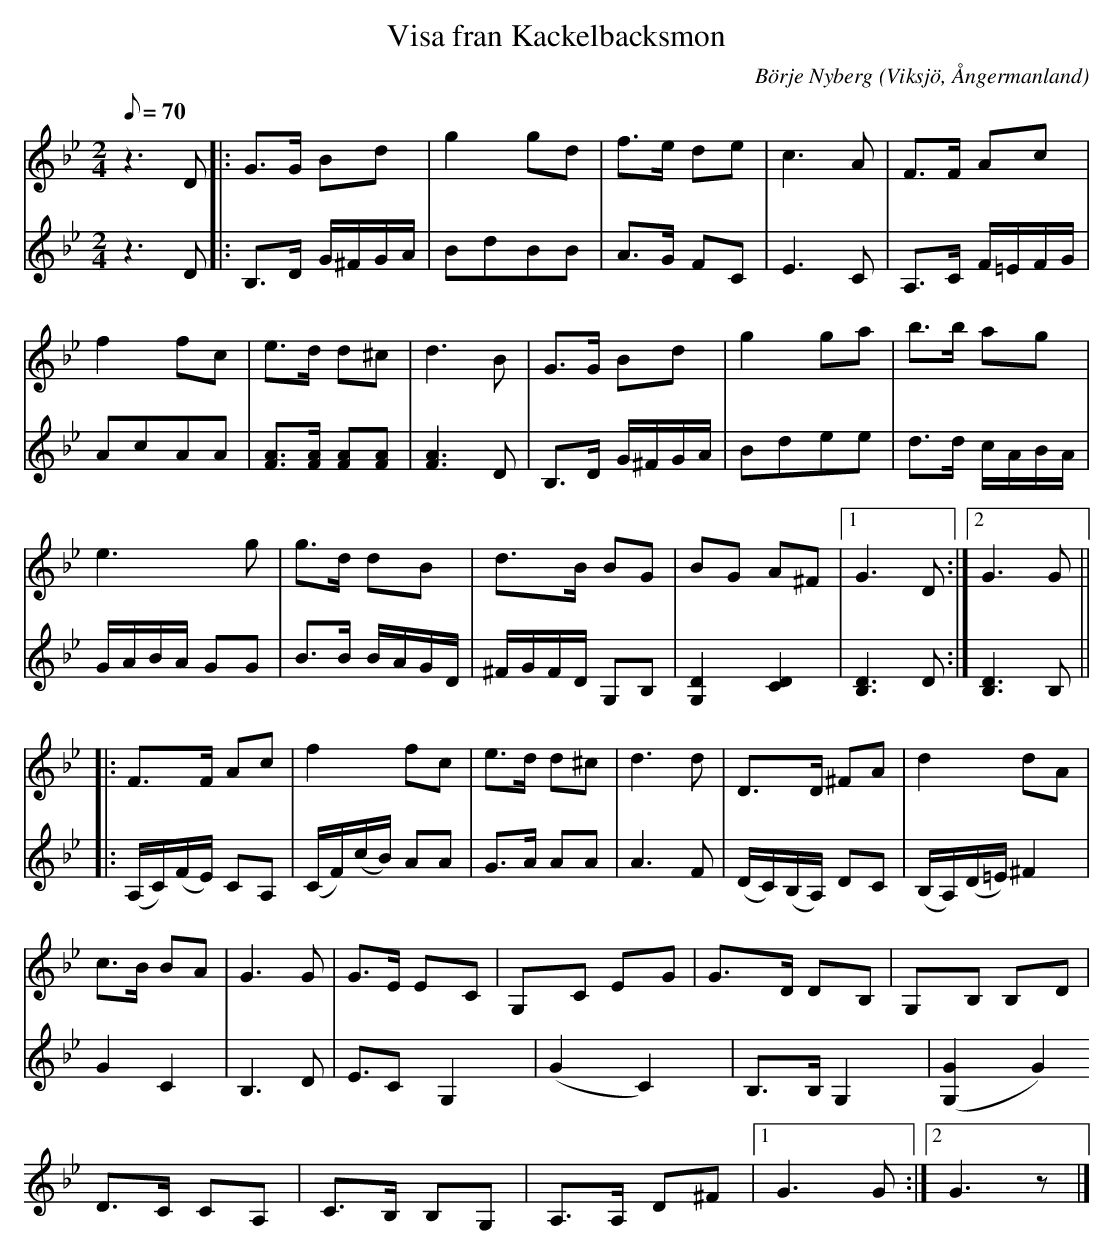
X:1
T:Visa fran Kackelbacksmon
C:Börje Nyberg
O:Viksjö, Ångermanland
M:2/4
L:1/8
Q:70
K:Gm
V:1
z2> D2|: G>G Bd | g2 gd | f>e de | c2>A2 | F>F Ac |
f2 fc | e>d d^c | d2>B2 | G>G Bd |g2 ga | b>b ag |
e2> g2 | g>d dB |d>B BG |BG A^F |1 G2> D2 :|2 G2> G2 ||
|: F>F Ac | f2 fc | e>d d^c | d2>d2 | D>D ^FA | d2 dA |
c>B BA |G2> G2 | G>E EC | G,C EG | G>D DB, | G,B, B,D |
D>C CA, | C>B, B,G, | A,>A, D^F |1 G2> G2 :|2 G2> z2 |]
V:2
z2> D2 |: B,>D G/2^F/2G/2A/2 | BdBB | A>G FC | E2>C2 | A,>C F/2=E/2F/2G/2 |
AcAA | [AF]>[AF] [AF][AF] | [A2F2]> D2 | B,>D G/2^F/2G/2A/2 | Bdee | d>d c/2A/2B/2A/2 |
G/2A/2B/2A/2 GG | B>B B/2A/2G/2D/2 | ^F/2G/2F/2D/2 G,B, | [G,2D2] [C2D2] | [D2B,2]> D2 :| [D2B,2]> B,2 ||
|: (A,/2C/2)(F/2E/2) CA, | (C/2F/2)(c/2B/2) AA | G>A AA | A2> F2 | (D/2C/2)(B,/2A,/2) DC | (B,/2A,/2)(D/2=E/2) ^F2 |
G2 C2 | B,2> D2 | E>C2 G,2, |(G2C2) |B,>B, G,2 | ([G,2G2] G2)
